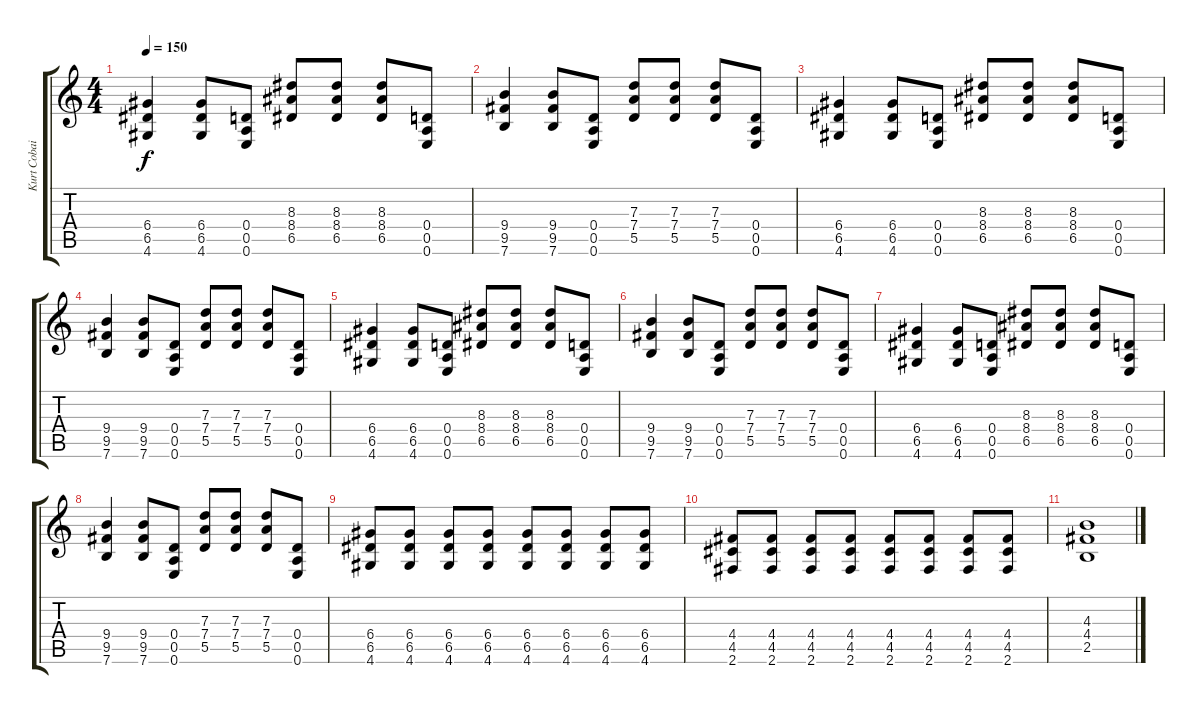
\track ("Kurt Cobain (distorted)" "Kurt Cobai") {instrument overdrivenguitar}
\staff {score tabs}
\tuning (E4 B3 G3 D3 A2 E2) {hide}
\ts (4 4)
\tempo 150
\clef g2
\ks c
(6.4 6.5 4.6).4{dy f} (6.4 6.5 4.6).8 (0.4 0.5 0.6).8 (8.3 8.4 6.5).8 (8.3 8.4 6.5).8 (8.3 8.4 6.5).8 (0.4 0.5 0.6).8 |
(9.4 9.5 7.6).4 (9.4 9.5 7.6).8 (0.4 0.5 0.6).8 (7.3 7.4 5.5).8 (7.3 7.4 5.5).8 (7.3 7.4 5.5).8 (0.4 0.5 0.6).8 |
(6.4 6.5 4.6).4 (6.4 6.5 4.6).8 (0.4 0.5 0.6).8 (8.3 8.4 6.5).8 (8.3 8.4 6.5).8 (8.3 8.4 6.5).8 (0.4 0.5 0.6).8 |
(9.4 9.5 7.6).4 (9.4 9.5 7.6).8 (0.4 0.5 0.6).8 (7.3 7.4 5.5).8 (7.3 7.4 5.5).8 (7.3 7.4 5.5).8 (0.4 0.5 0.6).8 |
(6.4 6.5 4.6).4 (6.4 6.5 4.6).8 (0.4 0.5 0.6).8 (8.3 8.4 6.5).8 (8.3 8.4 6.5).8 (8.3 8.4 6.5).8 (0.4 0.5 0.6).8 |
(9.4 9.5 7.6).4 (9.4 9.5 7.6).8 (0.4 0.5 0.6).8 (7.3 7.4 5.5).8 (7.3 7.4 5.5).8 (7.3 7.4 5.5).8 (0.4 0.5 0.6).8 |
(6.4 6.5 4.6).4 (6.4 6.5 4.6).8 (0.4 0.5 0.6).8 (8.3 8.4 6.5).8 (8.3 8.4 6.5).8 (8.3 8.4 6.5).8 (0.4 0.5 0.6).8 |
(9.4 9.5 7.6).4 (9.4 9.5 7.6).8 (0.4 0.5 0.6).8 (7.3 7.4 5.5).8 (7.3 7.4 5.5).8 (7.3 7.4 5.5).8 (0.4 0.5 0.6).8 |
(6.4 6.5 4.6).8 (6.4 6.5 4.6).8 (6.4 6.5 4.6).8 (6.4 6.5 4.6).8 (6.4 6.5 4.6).8 (6.4 6.5 4.6).8 (6.4 6.5 4.6).8 (6.4 6.5 4.6).8 |
(4.4 4.5 2.6).8 (4.4 4.5 2.6).8 (4.4 4.5 2.6).8 (4.4 4.5 2.6).8 (4.4 4.5 2.6).8 (4.4 4.5 2.6).8 (4.4 4.5 2.6).8 (4.4 4.5 2.6).8 |
(4.3 4.4 2.5).1
